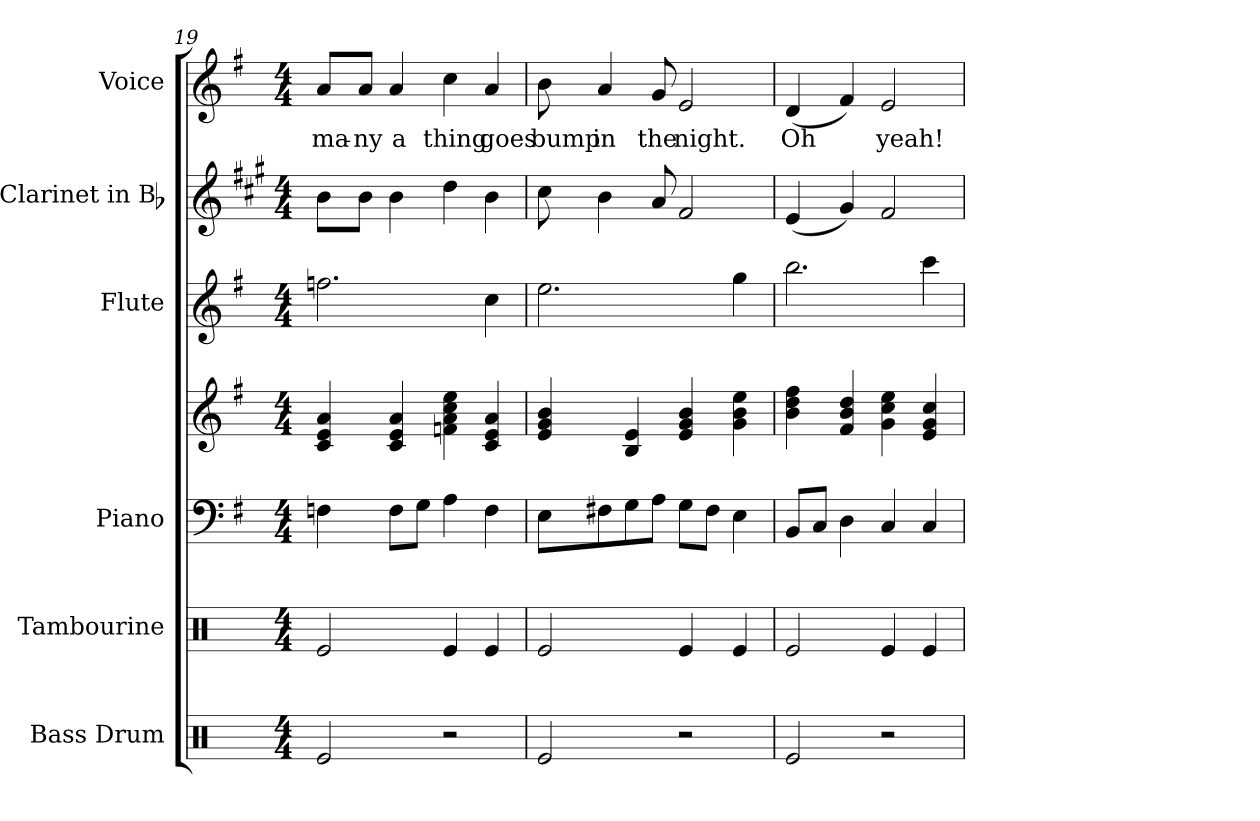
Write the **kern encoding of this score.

**kern	**kern	**kern	**kern	**kern	**kern	**kern	**text
*part6	*part5	*part4	*part4	*part3	*part2	*part1	*part1
*staff7	*staff6	*staff5	*staff4	*staff3	*staff2	*staff1	*staff1
*I"Bass Drum	*I"Tambourine	*I"Piano	*	*I"Flute	*I"Clarinet in Bb	*I"Voice	*
*I'B. D.	*I'Tamb.	*I'Pno.	*	*I'Fl.	*I'Cl.	*I'Voice	*
*clefX	*clefX	*clefF4	*clefG2	*clefG2	*clefG2	*clefG2	*
*	*	*	*	*	*ITrd1c2	*	*
*k[]	*k[]	*k[f#]	*k[f#]	*k[f#]	*k[f#]	*k[f#]	*
*C:	*C:	*G:	*G:	*G:	*G:	*G:	*
*M4/4	*M4/4	*M4/4	*M4/4	*M4/4	*M4/4	*M4/4	*
=19	=19	=19	=19	=19	=19	=19	=19
!	!	!	!	!	!	!	!LO:LY:b:color=#000000
2Rei/	2Rei/	4Fni\	4ci/ 4ei 4ai	2.ffni\	8ai\L	8ai/L	ma-
!	!	!	!	!	!	!	!LO:LY:b:color=#000000
.	.	.	.	.	8ai\J	8ai/J	-ny
!	!	!	!	!	!	!	!LO:LY:b:color=#000000
.	.	8Fi\L	4ci/ 4ei 4ai	.	4ai\	4ai/	a
.	.	8Gi\J	.	.	.	.	.
!	!	!	!	!	!	!	!LO:LY:b:color=#000000
2r	4Rei/	4Ai\	4fni\ 4ai 4cci 4eei	.	4cci\	4cci\	thing
!	!	!	!	!	!	!	!LO:LY:b:color=#000000
.	4Rei/	4Fi\	4ci/ 4ei 4ai	4cci\	4ai\	4ai/	goes
=20	=20	=20	=20	=20	=20	=20	=20
!	!	!	!	!	!	!	!LO:LY:b:color=#000000
2Rei/	2Rei/	8Ei\L	4ei/ 4gi 4bi	2.eei\	8bi\	8bi\	bump
!	!	!	!	!	!	!	!LO:LY:b:color=#000000
.	.	8F#Xi\	.	.	4ai\	4ai/	in
.	.	8Gi\	4Bi/ 4ei	.	.	.	.
!	!	!	!	!	!	!	!LO:LY:b:color=#000000
.	.	8Ai\J	.	.	8gi/	8gi/	the
!	!	!	!	!	!	!	!LO:LY:b:color=#000000
2r	4Rei/	8Gi\L	4ei/ 4gi 4bi	.	2ei/	2ei/	night.
.	.	8F#i\J	.	.	.	.	.
.	4Rei/	4Ei\	4gi\ 4bi 4eei	4ggi\	.	.	.
=21	=21	=21	=21	=21	=21	=21	=21
!	!	!	!	!	!	!	!LO:LY:b:color=#000000
2Rei/	2Rei/	8BBi/L	4bi\ 4ddi 4ff#i	2.bbi\	(4di/	(4di/	Oh
.	.	8Ci/J	.	.	.	.	.
.	.	4Di\	4f#i/ 4bi 4ddi	.	4f#i/)	4f#i/)	.
!	!	!	!	!	!	!	!LO:LY:b:color=#000000
2r	4Rei/	4Ci/	4gi\ 4cci 4eei	.	2ei/	2ei/	yeah!
.	4Rei/	4Ci/	4ei/ 4gi 4cci	4ccci\	.	.	.
=	=	=	=	=	=	=	=
*-	*-	*-	*-	*-	*-	*-	*-
